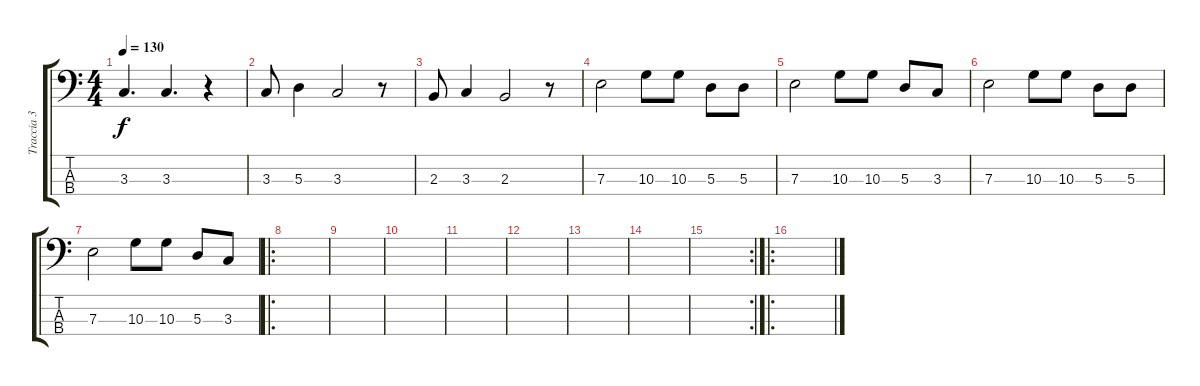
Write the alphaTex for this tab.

\track ("Traccia 3" "Traccia 3") {instrument electricbasspick}
\staff {score tabs}
\tuning (G2 D2 A1 E1) {hide}
\ts (4 4)
\tempo 130
\clef f4
\ks c
3.3.4{d dy f} 3.3.4{d} r.4 |
3.3.8 5.3.4 3.3.2 r.8 |
2.3.8 3.3.4 2.3.2 r.8 |
7.3.2 10.3.8 10.3.8 5.3.8 5.3.8 |
7.3.2 10.3.8 10.3.8 5.3.8 3.3.8 |
7.3.2 10.3.8 10.3.8 5.3.8 5.3.8 |
7.3.2 10.3.8 10.3.8 5.3.8 3.3.8 |
\ro
|
|
|
|
|
|
|
\rc 2
|
\ro
